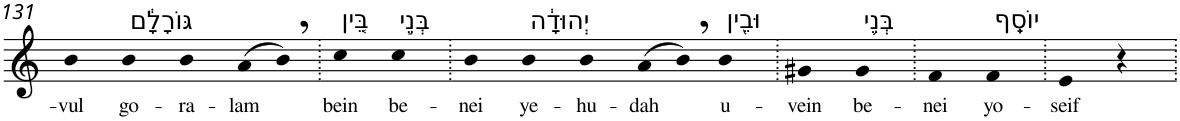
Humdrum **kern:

**kern	**text
*part1	*part1
*staff1	*staff1
*I"Piano	*
*I'Pno	*
!!LO:PB:g=z
*clefG2	*
*k[]	*
=131	=131
!	!LO:LY:b
4b	-vul
!LO:TX:a:t=גּוֹרָלָ֔ם	!
!	!LO:LY:b
4b	go-
!	!LO:LY:b
4b	-ra-
!	!LO:LY:b
(>8a	-lam
8b,)	.
=132.	=132.
!LO:TX:a:t=בֵּ֚ין	!
!	!LO:LY:b
4cc	bein
!LO:TX:a:t=בְּנֵ֣י	!
!	!LO:LY:b
4cc	be-
=133.	=133.
!	!LO:LY:b
4b	-nei
!LO:TX:a:t=יְהוּדָ֔ה	!
!	!LO:LY:b
4b	ye-
!	!LO:LY:b
4b	-hu-
!	!LO:LY:b
(>8a	-dah
8b,)	.
!LO:TX:a:t=וּבֵ֖ין	!
!	!LO:LY:b
4b	u-
=134.	=134.
!	!LO:LY:b
4g#X	-vein
!LO:TX:a:t=בְּנֵ֥י	!
!	!LO:LY:b
4g#	be-
=135.	=135.
!	!LO:LY:b
4f	-nei
!LO:TX:a:t=יוֹסֵֽף	!
!	!LO:LY:b
4f	yo-
=136.	=136.
!	!LO:LY:b
4e	-seif
4r	.
=.	=.
*-	*-
